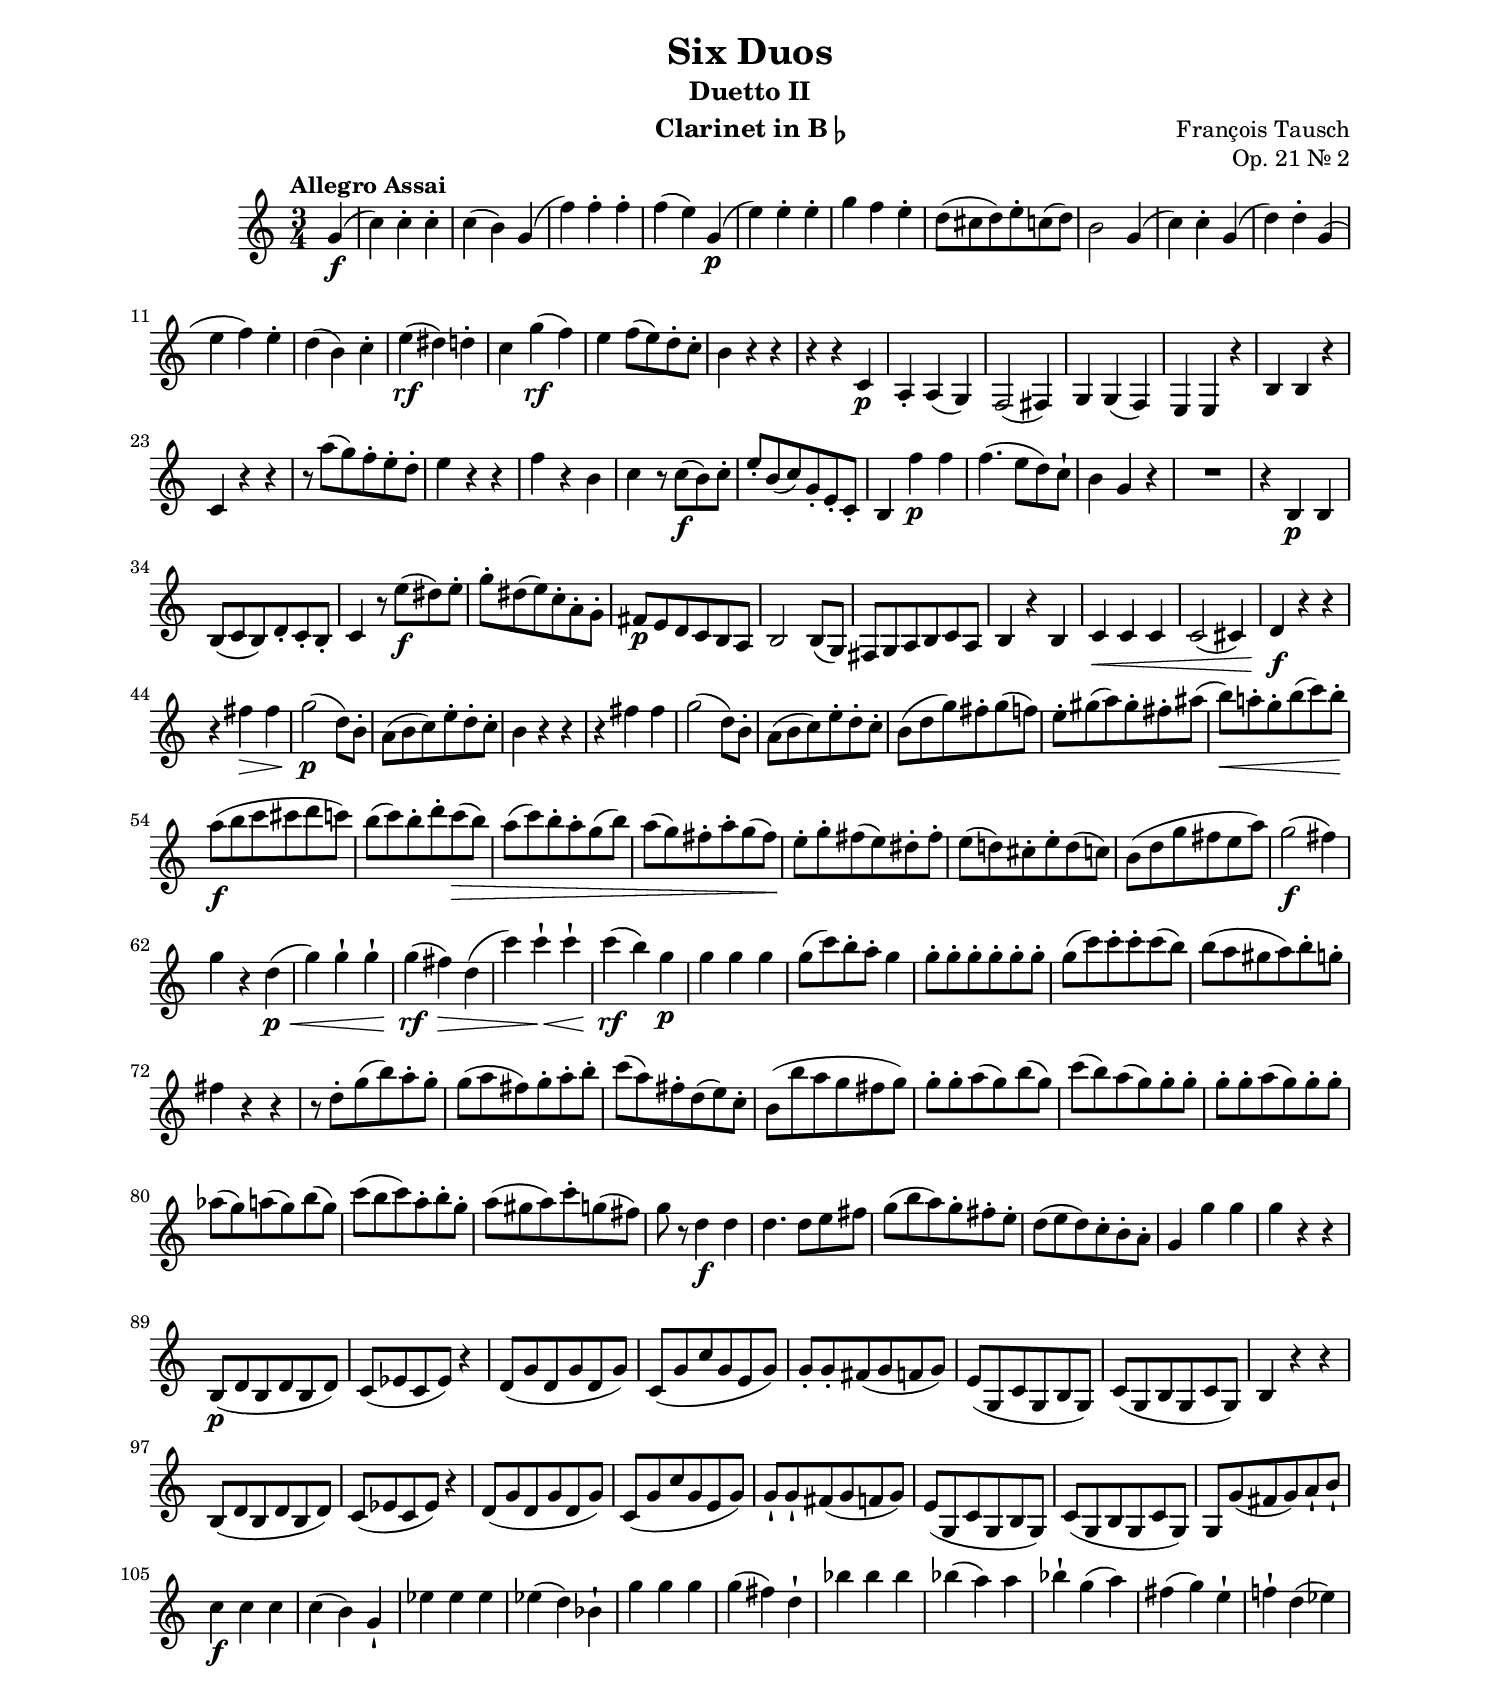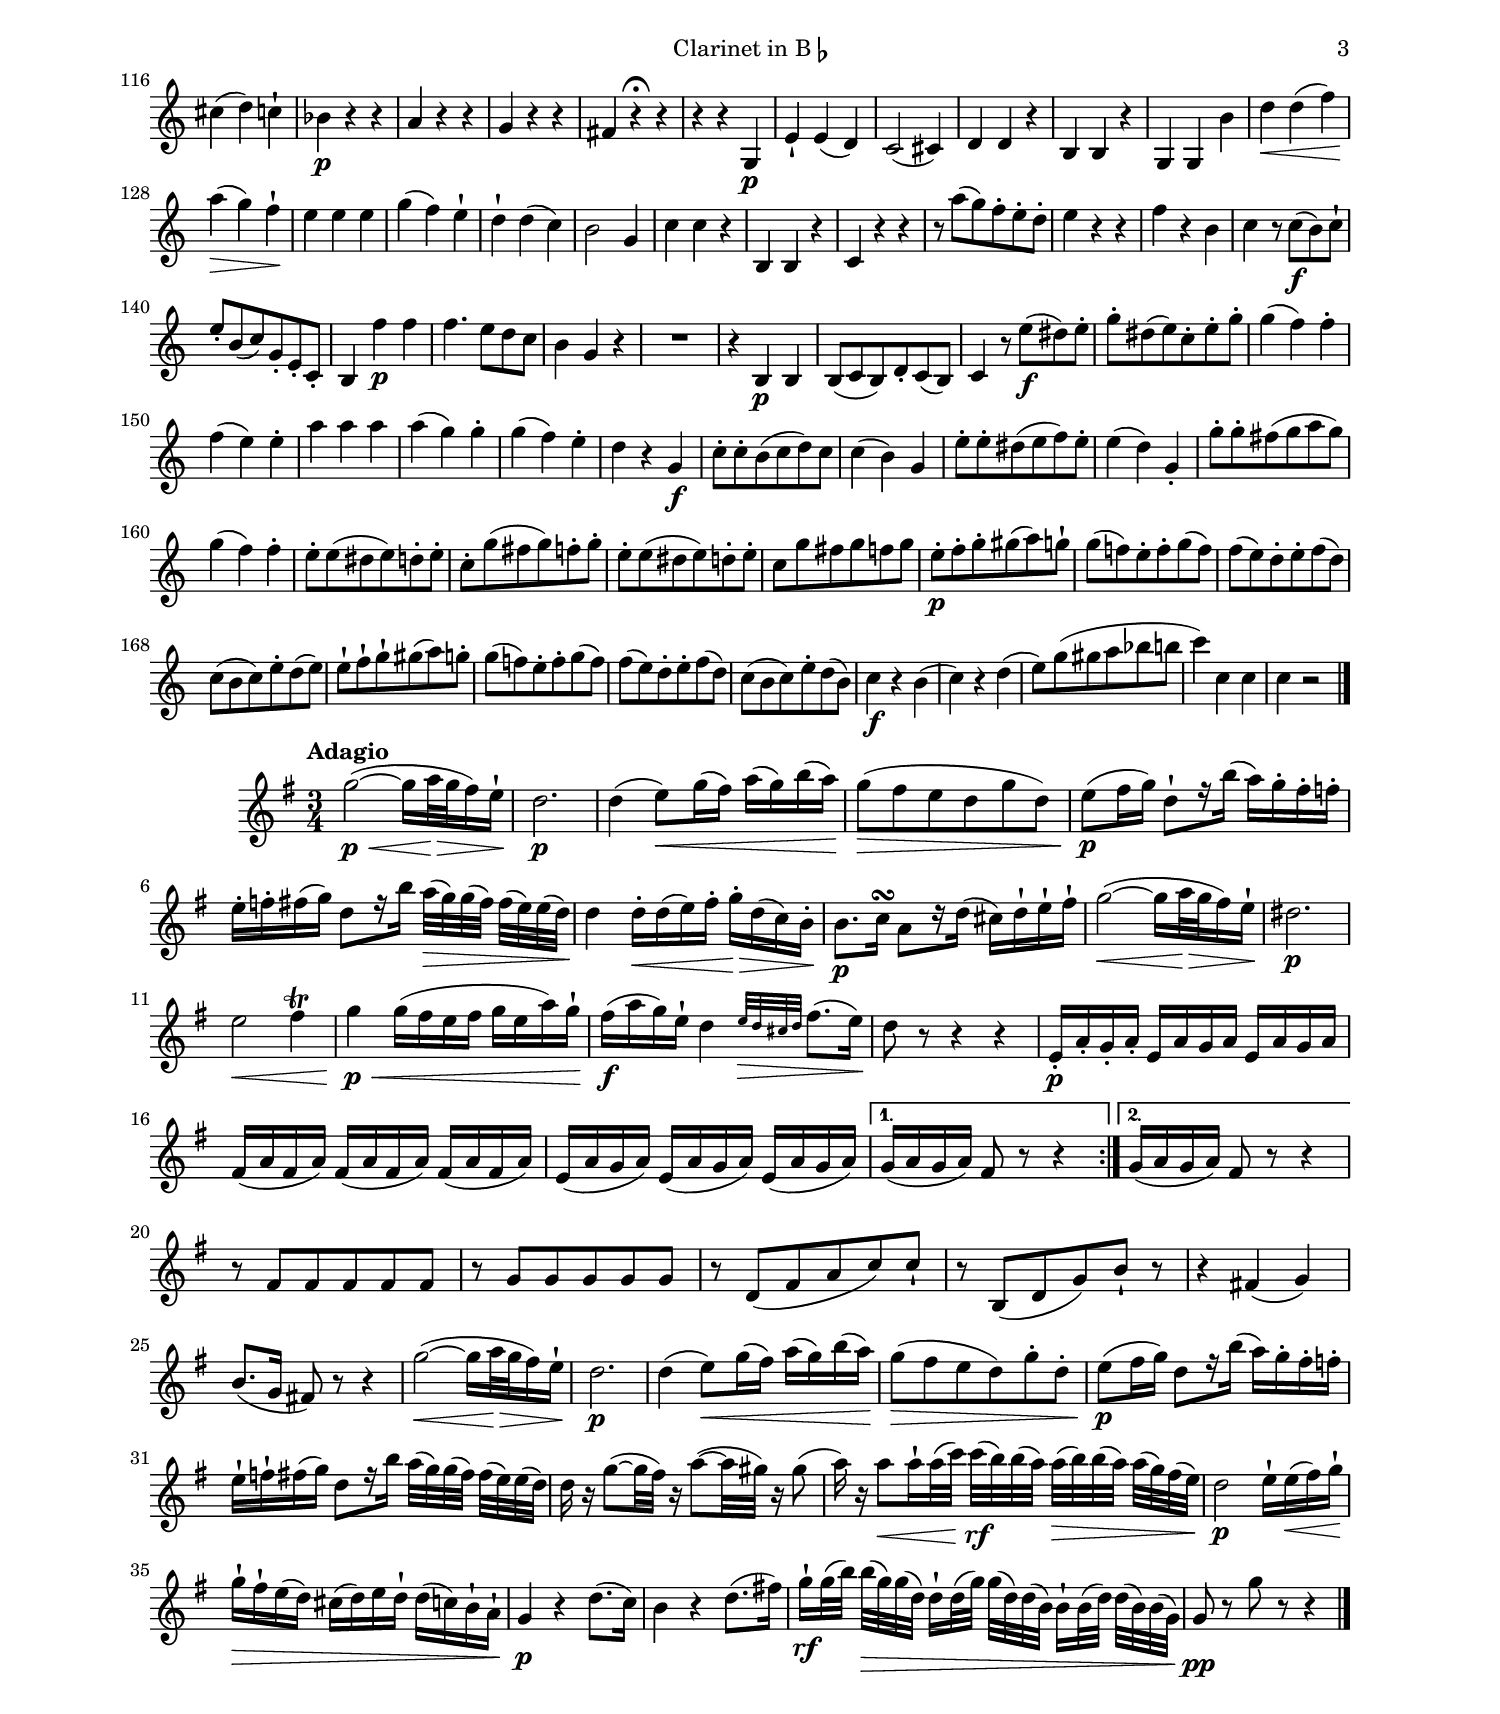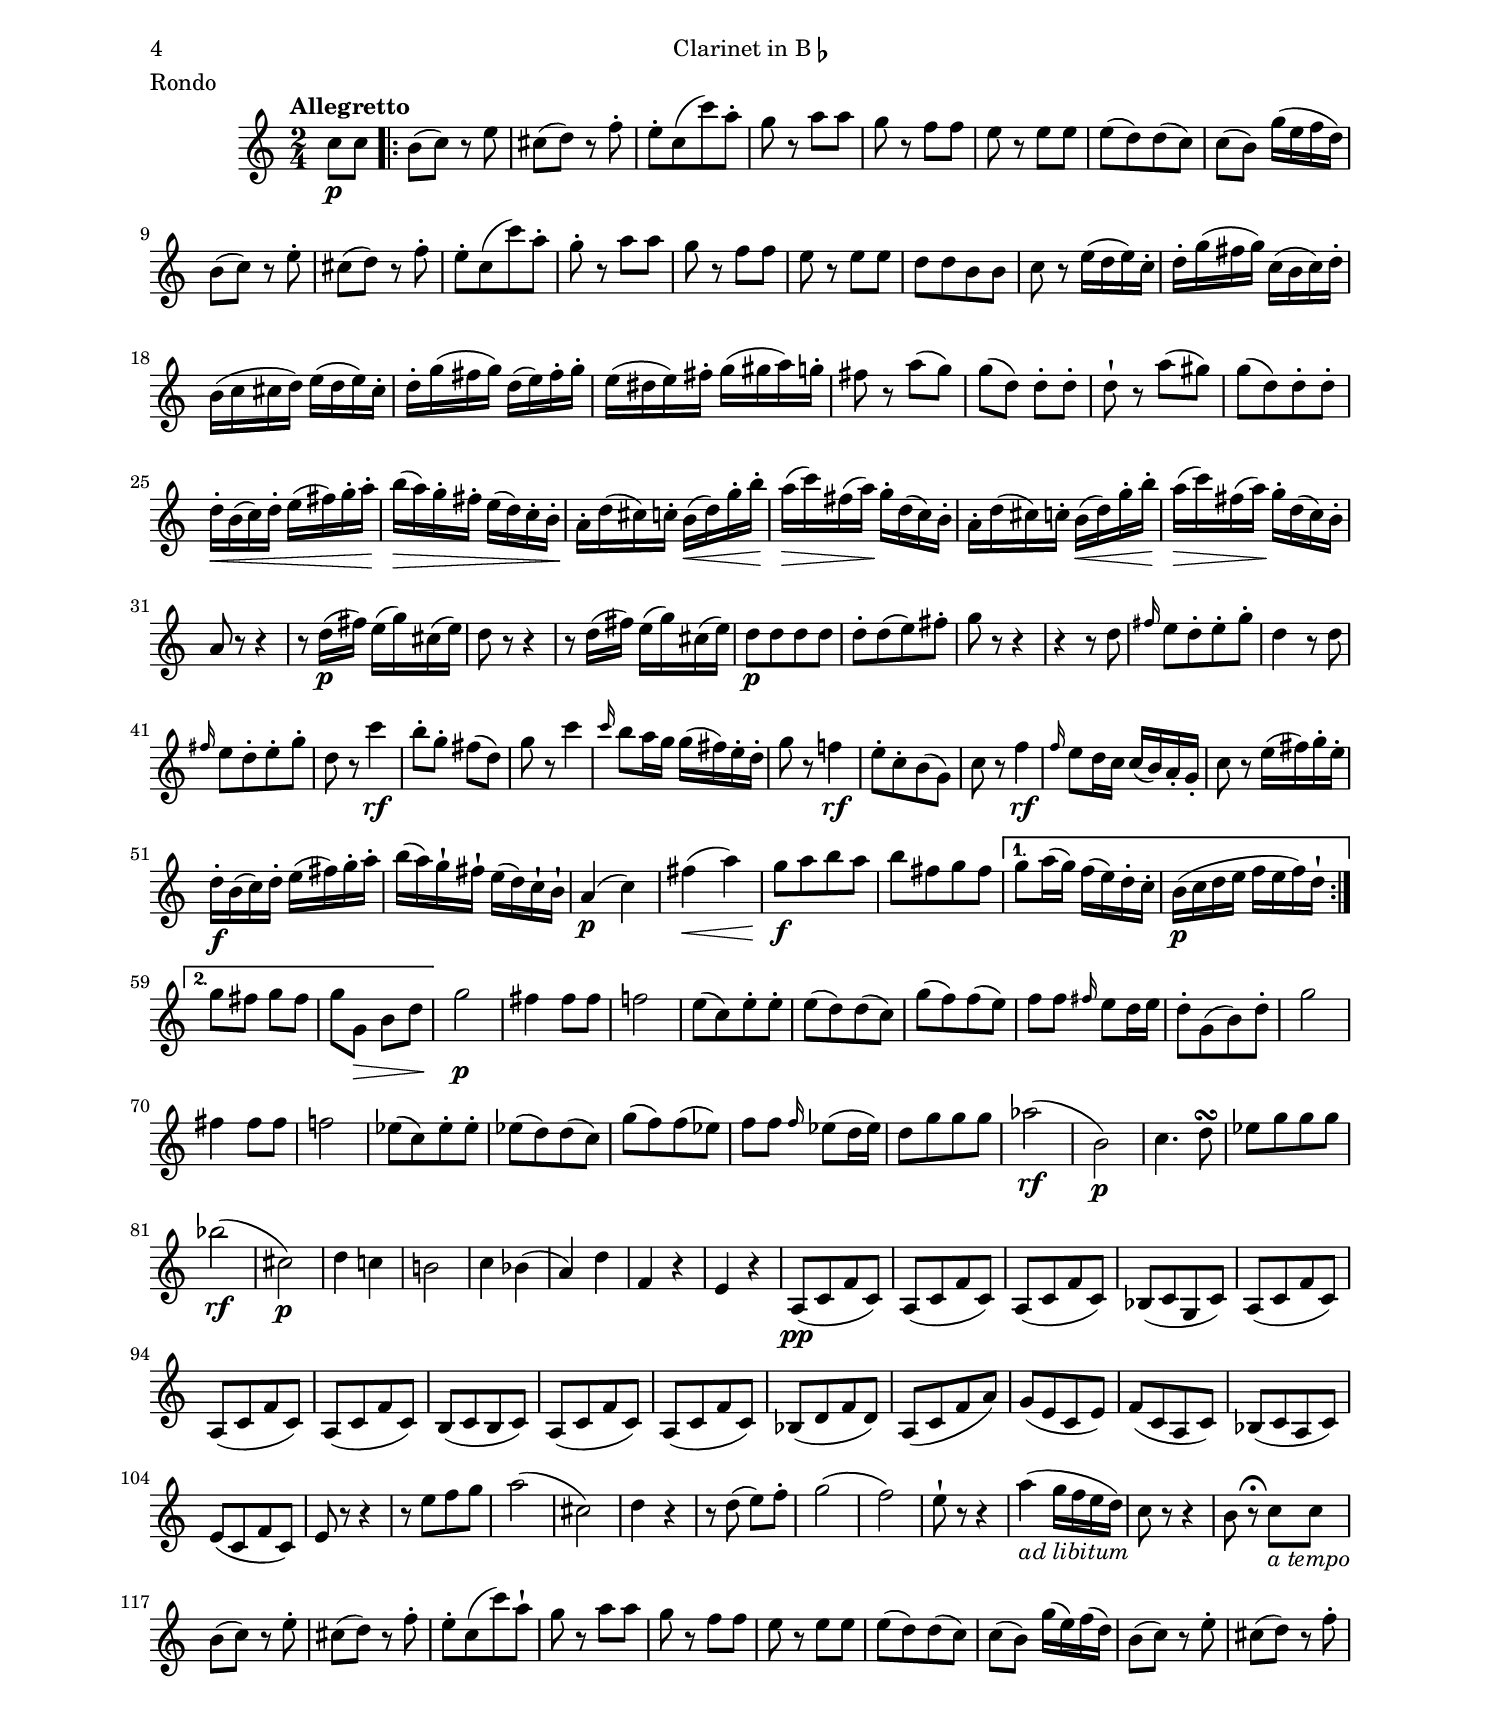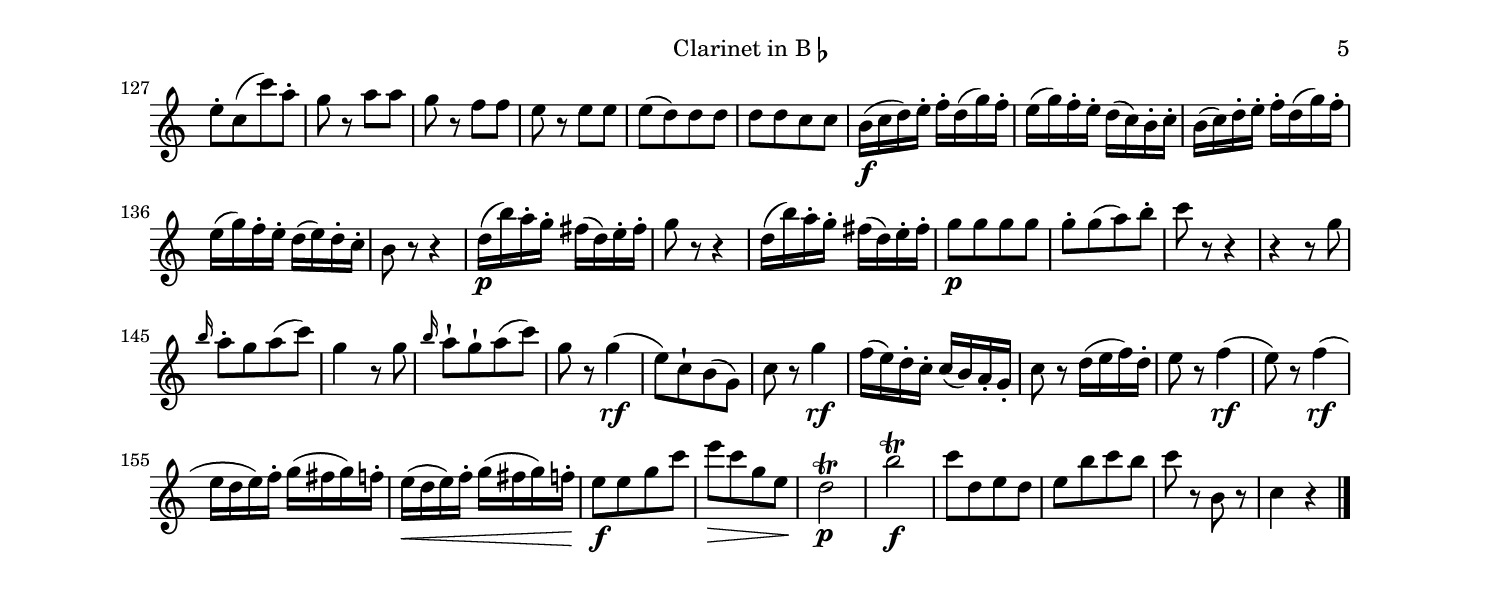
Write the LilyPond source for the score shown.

\version "2.19.64"
\pointAndClickOff

\include "../defs.ly"
TwoOneClarinet = \relative g' {
    \transposition bes
    \clef "treble"
    \key c \major
    \time 3/4
    \partial 4
    \tempo "Allegro Assai" 2.=68
    g4 \f ( | % 1
    c4 ) c4 -. c4 -. | % 2
    c4 ( b4 ) g4 ( | % 3
    f'4 ) f4 -. f4 -. | % 4
    f4 ( e4 ) g,4 \p ( | % 5
    e'4 ) e4 -. e4 -. | % 6
    g4 f4 e4 -. | % 7
    d8 ( cis8 d8 ) e8 -. c8 ( d8 ) | % 8
    b2 g4 ( | % 9
    c4 ) c4 -. g4 ( | \barNumberCheck #10
    d'4 ) d4 -. g,4 ( | % 11
    e'4 f4 ) e4 -. | % 12
    d4 ( b4 ) c4 -. | % 13
    e4 \rf ( dis4 ) d4 -. | % 14
    c4 g'4 \rf ( f4 ) | % 15
    e4 f8 ( e8 ) d8 -. c8 -. | % 16
    b4 r4 r4 | % 17
    r4 r4 c,4 \p | % 18
    a4 -. a4 ( g4 ) | % 19
    f2 ( fis4 ) | \barNumberCheck #20
    g4 g4 ( f4 ) | % 21
    e4 e4 r4 | % 22
    b'4 b4 r4 | % 23
    c4 r4 r4 | % 24
    r8 a''8 ( g8 ) f8 -. e8 -. d8 -. | % 25
    e4 r4 r4 | % 26
    f4 r4 b,4 | % 27
    c4 r8 c8 \f ( b8 ) c8 -. | % 28
    e8 -. b8 ( c8 ) g8 -. e8 -. c8 -. | % 29
    b4 f''4 \p f4 | \barNumberCheck #30
    f4. ( e8 d8 ) c8 -! | % 31
    b4 g4 r4 | % 32
    R2. | % 33
    r4 b,4 \p b4 | % 34
    b8 ( c8 b8 ) d8 -. c8 -. b8 -. | % 35
    c4 r8 e'8 \f ( dis8 ) e8 -. | % 36
    g8 -. dis8 ( e8 ) c8 -. a8 -. g8 -. | % 37
    fis8 \p e8 d8 c8 b8 a8 | % 38
    b2 b8 ( g8 ) | % 39
    fis8 g8 a8 b8 c8 a8 | \barNumberCheck #40
    b4 r4 b4 | % 41
    c4 \< c4 c4 | % 42
    c2 ( cis4 ) | % 43
    d4 \f r4 r4 | % 44
    r4 fis'4 \> fis4 | % 45
    g2 \p ( d8 ) b8 -. | % 46
    a8 ( b8 c8 ) e8 -. d8 -. c8 -. | % 47
    b4 r4 r4 | % 48
    r4 fis'4 fis4 | % 49
    g2 ( d8 ) b8 -. | \barNumberCheck #50
    a8 ( b8 c8 ) e8 -. d8 -. c8 -. | % 51
    b8 ( d8 g8 ) fis8 -. g8 ( f8 ) | % 52
    e8 -. gis8 ( a8 ) gis8 -. fis8 -. ais8 ( | % 53
    b8 ) \< a!8 -. g8 -. b8 ( c8 ) b8 -. | % 54
    a8 \f ( b8 c8 cis8 d8 c8 ) | % 55
    b8 ( c8 ) b8 -. d8 -. c8 \> ( b8 ) | % 56
    a8 ( c8 ) b8 -. a8 -. g8 ( b8 ) | % 57
    a8 ( g8 ) fis8 -. a8 -. g8 ( fis8 ) \! | % 58
    e8 -. g8 -. fis8 ( e8 ) dis8 -. fis8 -. | % 59
    e8 ( d!8 ) cis8 -. e8 -. d8 ( c8 ) | \barNumberCheck #60
    b8 ( d8 g8 fis8 e8 a8 ) | % 61
    g2 \f ( fis4 ) | % 62
    g4 r4 d4 \p \< ( | % 63
    g4  ) g4 -!  g4 -! | % 64
    g4 \rf ( fis4 ) \> d4 ( | % 65
    c'4 ) c4 -! \< c4 -! | % 66
    c4 \rf ( b4 ) g4 \p | % 67
    g4 g4 g4 | % 68
    g8 ( c8 ) b8 -. a8 -. g4 | % 69
    g8 -. g8 -. g8 -. g8 -. g8 -. g8 -. | \barNumberCheck #70
    g8 ( c8 ) c8 -. c8 -. c8 ( b8 ) | % 71
    b8 ( a8 gis8 a8 ) b8 -. g8 -. | % 72
    fis4 r4 r4 | % 73
    r8 d8 -. g8 ( b8 ) a8 -. g8 -. | % 74
    g8 ( a8 fis8 ) g8 -. a8 -. b8 -. | % 75
    c8 ( a8 ) fis8 -. d8 ( e8 ) c8 -. | % 76
    b8 ( b'8 a8 g8 fis8 g8 ) | % 77
    g8 -. g8 -. a8 ( g8 ) b8 ( g8 ) | % 78
    c8 ( b8 ) a8 ( g8 ) g8 -. g8 -. | % 79
    g8 -. g8 -. a8 ( g8 ) g8 -. g8 -. | \barNumberCheck #80
    as8 ( g8 ) a8 ( g8 ) b8 ( g8 ) | % 81
    c8 ( b8 c8 ) a8 -. b8 -. g8 -. | % 82
    a8 ( gis8 a8 ) c8 -. g8 ( fis8 ) | % 83
    g8 r8 d4 \f d4 | % 84
    d4. d8 e8 fis8 | % 85
    g8 ( b8 a8 ) g8 -. fis8 -. e8 -. | % 86
    d8 ( e8 d8 ) c8 -. b8 -. a8 -. | % 87
    g4 g'4 g4 | % 88
    g4 r4 r4 | % 89
    b,,8 \p ( d8 b8 d8 b8 d8 ) | \barNumberCheck #90
    c8 ( es8 c8 es8 ) r4 | % 91
    d8 ( g8 d8 g8 d8 g8 ) | % 92
    c,8 ( g'8 c8 g8 e8 g8 ) | % 93
    g8 -. g8 -. fis8 ( g8 f8 g8 ) | % 94
    e8 ( g,8 c8 g8 b8 g8 ) | % 95
    c8 ( g8 b8 g8 c8 g8 ) | % 96
    b4 r4 r4 | % 97
    b8 ( d8 b8 d8 b8 d8 ) | % 98
    c8 ( es8 c8 es8 ) r4 | % 99
    d8 ( g8 d8 g8 d8 g8 ) | \barNumberCheck #100
    c,8 ( g'8 c8 g8 e8 g8 ) | % 101
    g8 -! g8 -! fis8 ( g8 f8 g8 ) | % 102
    e8 ( g,8 c8 g8 b8 g8 ) | % 103
    c8 ( g8 b8 g8 c8 g8 ) | % 104
    g8 g'8 ( fis8 g8 ) a8 -! b8 -! | % 105
    c4 \f c4 c4 | % 106
    c4 ( b4 ) g4 -! | % 107
    es'4 es4 es4 | % 108
    es4 ( d4 ) bes4 -! | % 109
    g'4 g4 g4 | \barNumberCheck #110
    g4 ( fis4 ) d4 -! | % 111
    bes'4 bes4 bes4 | % 112
    bes4 ( a4 ) a4 | % 113
    bes4 -! g4 ( a4 ) | % 114
    fis4 ( g4 ) e4 -! | % 115
    f!4 -! d4 ( es4 ) | % 116
    cis4 ( d4 ) c4 -! | % 117
    bes4 \p r4 r4 | % 118
    a4 r4 r4 | % 119
    g4 r4 r4 | \barNumberCheck #120
    fis4 r4 ^\fermata r4 | % 121
    r4 r4 g,4 \p | % 122
    e'4 -! e4 ( d4 ) | % 123
    c2 ( cis4 ) | % 124
    d4 d4 r4 | % 125
    b4 b4 r4 | % 126
    g4 g4 b'4 | % 127
    d4 \< d4 ( f4 ) | % 128
    a4 \> ( g4 ) f4 -! \! | % 129
    e4 e4 e4 | \barNumberCheck #130
    g4 ( f4 ) e4 -! | % 131
    d4 -! d4 ( c4 ) | % 132
    b2 g4 | % 133
    c4 c4 r4 | % 134
    b,4 b4 r4 | % 135
    c4 r4 r4 | % 136
    r8 a''8 ( g8 ) f8 -. e8 -. d8 -. | % 137
    e4 r4 r4 | % 138
    f4 r4 b,4 | % 139
    c4 r8 c8 \f ( b8 ) c8 -! | \barNumberCheck #140
    e8 -. b8 ( c8 ) g8 -. e8 -. c8 -. | % 141
    b4 f''4 \p f4 | % 142
    f4. e8 d8 c8 | % 143
    b4 g4 r4 | % 144
    R2. | % 145
    r4 b,4 \p b4 | % 146
    b8 ( c8 b8 ) d8 -. c8 ( b8 ) | % 147
    c4 r8 e'8 \f ( dis8 ) e8 -. | % 148
    g8 -. dis8 ( e8 ) c8 -. e8 -. g8 -. | % 149
    g4 ( f4 ) f4 -. | \barNumberCheck #150
    f4 ( e4 ) e4 -. | % 151
    a4 a4 a4 | % 152
    a4 ( g4 ) g4 -. | % 153
    g4 ( f4 ) e4 -. | % 154
    d4 r4 g,4 \f | % 155
    c8 -. c8 -. b8 ( c8 d8 ) c8 | % 156
    c4 ( b4 ) g4 | % 157
    e'8 -. e8 -. dis8 ( e8 f8 ) e8 -. | % 158
    e4 ( d4 ) g,4 -. | % 159
    g'8 -. g8 -. fis8 ( g8 a8 g8 ) | \barNumberCheck #160
    g4 ( f4 ) f4 -. | % 161
    e8 -. e8 ( dis8 e8 ) d8 -. e8 -. | % 162
    c8 -. g'8 ( fis8 g8 ) f8 -. g8 -. | % 163
    e8 -. e8 ( dis8 e8 ) d8 -. e8 -. | % 164
    c8 g'8 fis8 g8 f8 g8 | % 165
    e8 -. \p f8 -. g8 -. gis8 ( a8 ) g8 -! | % 166
    g8 ( f!8 ) e8 -. f8 -. g8 ( f8 ) | % 167
    f8 ( e8 ) d8 -. e8 -. f8 ( d8 ) | % 168
    c8 ( b8 c8 ) e8 -. d8 ( e8 ) | % 169
    e8 -! f8 -! g8 -! gis8 ( a8 ) g8 -. | \barNumberCheck #170
    g8 ( f!8 ) e8 -. f8 -. g8 ( f8 ) | % 171
    f8 ( e8 ) d8 -. e8 -. f8 ( d8 ) | % 172
    c8 ( b8 c8 ) e8 -. d8 ( b8 ) | % 173
    c4 \f r4 b4 ( | % 174
    c4 ) r4 d4 ( | % 175
    e8 ) g8 ( gis8 a8 bes8 b8 | % 176
    c4 ) c,4 c4 | % 177
    c4 r2 \bar "|."
    }

TwoTwoClarinet = \relative g'' {
    \repeat volta 2 {
        \transposition bes
        \clef "treble"
        \key g \major
        \time 3/4 
        \tempo "Adagio" 4=48 | % 1
        g2 \p \< ( ~ g16 a32 \> g32 fis16 ) e16 -! | % 2
        d2.\p | % 3
        d4 ( e8 ) \< g16 ( fis16 ) a16 ( g16 ) b16 ( a16 ) | % 4
        g8 \> ( fis8 e8 d8 g8 d8 ) | % 5
        e8 \p ( fis16 g16 ) d8 -! [ r16 b'16 ] ( a16 ) g16 -. fis16 -. f16 -. | % 6
        e16 -. f16 -. fis16 ( g16 ) d8 [ r16 b'16 ]
          a32 \> [ ( g32 ) g32 ( fis32 ) ]
          fis32 ( e32 ) e32 ( d32 ) \! | % 7
        d4 d16 -. \< d16 ( e16 ) fis16 -.
            g16 -. \> d16 ( c16 ) b16 -. \! | % 8
        b8. \p c16 \turn a8 [ r16 d16 ] ( cis16 ) d16 -! e16 -! fis16 -! | % 9
        g2 \< ( ~ g16 a32 \> g32 fis16 ) e16 -! | \barNumberCheck #10
        dis2. \p | % 11
        e2 \< fis4 \trill | % 12
        g4 \p \< g16 ( fis16 e16 fis16 g16 e16 a16 ) g16 -! | % 13
        fis16 \f ( a16 g16 ) e16 -! d4 \grace { e32 \> d32 cis32 d32 } fis8. (
        e16 ) \! | % 14
        d8 r8 r4 r4 | % 15
        e,16 -. \p a16 -. g16 -. a16 -. e16 a16 g16 a16 e16 a16 g16 a16 | % 16
        fis16 ( a16 fis16 a16 ) fis16 ( a16 fis16 a16 ) fis16 ( a16 fis16
        a16 ) | % 17
        e16 ( a16 g16 a16 ) e16 ( a16 g16 a16 ) e16 ( a16 g16 a16 ) }
        % original has no first and second ending in clarinet part because
        % they are identical
        \alternative {
          { g16 ( a16 g16 a16 ) fis8 r8 r4 }
          { g16 ( a16 g16 a16 ) fis8 r8 r4 }
        } | \barNumberCheck #20
    r8 fis8 fis8 fis8 fis8 fis8 | % 21
    r8 g8 g8 g8 g8 g8 | % 22
    r8 d8 ( fis8 a8 c8 ) c8 -! | % 23
    r8 b,8 ( d8 g8 ) b8 -! r8 | % 24
    r4 fis!4 ( g4 ) | % 25
    b8. ( g16 fis!8 ) r8 r4 | % 26
    g'2 \< ( ~ g16 a32 \> g32 fis16 ) e16 -! | % 27
    d2. \p | % 28
    d4 ( e8 ) \< g16 ( fis16 ) a16 ( g16 ) b16 ( a16 ) | % 29
    g8 \> ( fis8 e8 d8 ) g8 -. d8 -. | \barNumberCheck #30
    e8 \p ( fis16 g16 ) d8 [ r16 b'16 ] ( a16 ) g16 -. fis16 -. f16 -. | % 31
    e16 -! f16 -! fis16 ( g16 ) d8 [ r16 b'16 ]
      a32 [ ( g32 ) g32 ( fis32 ) ]
      fis32 [ ( e32 ) e32 ( d32 ) ] | % 32
    d16 r16 g8 [ ( ~ g32 fis32 ) ]
      r16 a8 [ ( ~ a32 gis32 ) ] r16 gis8 ( | % 33
    a16 ) r16 a8 [ \< a16 -! a32 ( c32 ) ]
      c32 \rf [ ( b32 ) b32 ( a32 ) ]
      a32 \> [ ( b32 ) b32 ( a32 ) ]
      a32 [ ( g32 ) fis32 ( e32 ) ] | % 34
    d2 \p e16 -! e16 \< ( fis16 ) g16 -! | % 35
    g16 -! \> fis16 -! e16 ( d16 ) cis16 ( d16 ) e16 d16 -! d16 ( c16 ) b16
    -! a16 -! | % 36
    g4 \p r4 d'8. ( c16 ) | % 37
    b4 r4 d8. ( fis!16 ) | % 38
    g16 -! \rf [ g32 ( b32 ) ]
      b32 \> [ ( g32 ) g32 ( d32 ) ]
      d16 -! [ d32 ( g32 ) ]
      g32 [ ( d32 ) d32 ( b32 ) ]
      b16 -! [ b32 ( d32 ) ]
      d32 [ ( b32 ) b32 ( g32 ) ] | % 39
    g8 \pp r8 g'8 r8 r4 \bar "|."
}

TwoThreeClarinet = \relative c'' {
    \transposition bes
    \clef "treble"
    \key c \major
    \time 2/4
    \partial 4
    \tempo Allegretto 4=120
    c8 \p c8
    \repeat volta 2 {
        | % 1
        b8 ( c8 ) r8 e8 | % 2
        cis8 ( d8 ) r8 f8 -. | % 3
        e8 -. [ c8 ( c'8 ) a8 -. ] | % 4
        g8 r8 a8 a8 | % 5
        g8 r8 f8 f8 | % 6
        e8 r8 e8 e8 | % 7
        e8 [ ( d8 ) d8 ( c8 ) ] | % 8
        c8 ( b8 ) g'16 ( e16 f16 d16 ) | % 9
        b8 ( c8 ) r8 e8 -. | \barNumberCheck #10
        cis8 ( d8 ) r8 f8 -. | % 11
        e8 -. [ c8 ( c'8 ) a8 -. ] | % 12
        g8 -. r8 a8 a8 | % 13
        g8 r8 f8 f8 | % 14
        e8 r8 e8 e8 | % 15
        d8 [ d8 b8 b8 ] | % 16
        c8 r8 e16 ( d16 e16 ) c16 -. | % 17
        d16 -. g16 ( fis16 g16 ) c,16 ( b16 c16 ) d16 -. | % 18
        b16 ( c16 cis16 d16 ) e16 ( d16 e16 ) cis16 -. | % 19
        d16 -. g16 ( fis16 g16 ) d16 ( e16 ) fis16 -. g16 -. |
        \barNumberCheck #20
        e16 ( dis16 e16 ) fis16 -. g16 ( gis16 a16 ) g16 -. | % 21
        fis8 r8 a8 ( g8 ) | % 22
        g8 ( d8 ) d8 -. d8 -. | % 23
        d8 -! r8 a'8 ( gis8 ) | % 24
        g8 [ ( d8 ) d8 -. d8 -. ] | % 25
        d16 -. \< b16 ( c16 ) d16 -. e16 ( fis16 ) g16 -. a16 -. | % 26
        b16 \> ( a16 ) g16 -. fis16 -. e16 ( d16 ) c16 -. b16 -. \! | % 27
        a16 -. d16 ( cis16 ) c16 -.
          b16 \< ( d16 ) g16 -. b16 -. | % 28
        a16 \> ( c16 ) fis,16 ( a16 ) \!
          g16 -. d16 ( c16 ) b16 -. | % 29
        a16 -. d16 ( cis16 ) c16 -.
          b16 \< ( d16 ) g16 -. b16 -. |
        \barNumberCheck #30
        a16 \> ( c16 ) fis,16 ( a16 ) \!
          g16 -. d16 ( c16 ) b16 -. | % 31
        a8 r8 r4 | % 32
        r8 d16 \p ( fis16 ) e16 ( g16 ) cis,16 ( e16 ) | % 33
        d8 r8 r4 | % 34
        r8 d16 ( fis16 ) e16 ( g16 ) cis,16 ( e16 ) | % 35
        d8 \p [ d8 d8 d8 ] | % 36
        d8 -. [ d8 ( e8 ) fis8 -. ] | % 37
        g8 r8 r4 | % 38
        r4 r8 d8 | % 39
        \grace { fis16 } e8 [ d8 -. e8 -. g8 -. ] | \barNumberCheck #40
        d4 r8 d8 | % 41
        \grace { fis16 } e8 [ d8 -. e8 -. g8 -. ] | % 42
        d8 r8 c'4 \rf | % 43
        b8 -. g8 -. fis8 ( d8 ) | % 44
        g8 r8 c4 | % 45
        \grace { c16 } b8 a16 g16 g16 ( fis16 ) e16 -. d16 -. | % 46
        g8 r8 f!4 \rf | % 47
        e8 -. [ c8 -. b8 ( g8 ) ] | % 48
        c8 r8 f4 \rf | % 49
        \grace { f16 } e8 d16 c16 c16 ( b16 ) a16 -. g16 -. |
        \barNumberCheck #50
        c8 r8 e16 ( fis16 ) g16 -. e16 -. | % 51
        d16 -. \f b16 ( c16 ) d16 -. e16 ( fis16 ) g16 -. a16 -. | % 52
        b16 ( a16 ) g16 -! fis16 -! e16 ( d16 ) c16 -! b16 -! | % 53
        a4 \p ( c4 ) | % 54
        fis4 \< ( a4 ) | % 55
        g8 \f [ a8 b8 a8 ] | % 56
        b8 [ fis8 g8 fis8 ]
    }
    \alternative {
        {
            g8 a16 ( g16 ) f16 ( e16 ) d16 -. c16 -. | 
            b16 \p ( c16 d16 e16 f16 e16 f16 ) d16 -!
        }
        {
            g8 fis8 g8 fis8 | 
            g8 g,8 \> b8 d8
        }
    } | % 61
    g2 \p | % 62
    fis4 fis8 fis8 | % 63
    f!2 | % 64
    e8 [ ( c8 ) e8 -. e8 -. ] | % 65
    e8 [ ( d8 ) d8 ( c8 ) ] | % 66
    g'8 [ ( f8 ) f8 ( e8 ) ] | % 67
    f8 f8 \grace { fis16 } e8 d16 e16 | % 68
    d8 -. [ g,8 ( b8 ) d8 -. ] | % 69
    g2 | \barNumberCheck #70
    fis4 fis8 fis8 | % 71
    f!2 | % 72
    es8 [ ( c8 ) es8 -. es8 -. ] | % 73
    es8 [ ( d8 ) d8 ( c8 ) ] | % 74
    g'8 [ ( f8 ) f8 ( es8 ) ] | % 75
    f8 f8 \grace { f16 } es8 ( d16 es16 ) | % 76
    d8 [ g8 g8 g8 ] | % 77
    as2 \rf ( | % 78
    b,2 \p ) | % 79
    c4. d8 \turn | \barNumberCheck #80
    es8 [ g8 g8 g8 ] | % 81
    bes2 \rf ( | % 82
    cis,2 \p ) | % 83
    d4 c!4 | % 84
    b!2 | % 85
    c4 bes4 ( | % 86
    a4 ) d4 | % 87
    f,4 r4 | % 88
    e4 r4 | % 89
    a,8 \pp [ ( c8 f8 c8 ) ] | \barNumberCheck #90
    a8 [ ( c8 f8 c8 ) ] | % 91
    a8 [ ( c8 f8 c8 ) ] | % 92
    bes8 [ ( c8 g8 c8 ) ] | % 93
    a8 [ ( c8 f8 c8 ) ] | % 94
    a8 [ ( c8 f8 c8 ) ] | % 95
    a8 [ ( c8 f8 c8 ) ] | % 96
    b8 [ ( c8 b8 c8 ) ] | % 97
    a8 [ ( c8 f8 c8 ) ] | % 98
    a8 [ ( c8 f8 c8 ) ] | % 99
    bes8 [ ( d8 f8 d8 ) ] | \barNumberCheck #100
    a8 [ ( c8 f8 a8 ) ] | % 101
    g8 [ ( e8 c8 e8 ) ] | % 102
    f8 [ ( c8 a8 c8 ) ] | % 103
    bes8 [ ( c8 a8 c8 ) ] | % 104
    e8 [ ( c8 f8 c8 ) ] | % 105
    e8 r8 r4 | % 106
    r8 e'8 [ f8 g8 ] | % 107
    a2 ( | % 108
    cis,2 ) | % 109
    d4 r4 | \barNumberCheck #110
    r8 d8 ( e8 ) f8 -. | % 111
    g2 ( | % 112
    f2 ) | % 113
    e8 -! r8 r4 | % 114
    a4 _\adlib ( g16 f16 e16 d16 ) | % 115
    c8 r8 r4 | % 116
    b8 r8 ^\fermata c8 _\atempo c8 | % 117
    b8 ( c8 ) r8 e8 -. | % 118
    cis8 ( d8 ) r8 f8 -. | % 119
    e8 -. [ c8 ( c'8 ) a8 -! ] | \barNumberCheck #120
    g8 r8 a8 a8 | % 121
    g8 r8 f8 f8 | % 122
    e8 r8 e8 e8 | % 123
    e8 [ ( d8 ) d8 ( c8 ) ] | % 124
    c8 ( b8 ) g'16 ( e16 ) f16 ( d16 ) | % 125
    b8 ( c8 ) r8 e8 -. | % 126
    cis8 ( d8 ) r8 f8 -. | % 127
    e8 -. [ c8 ( c'8 ) a8 -. ] | % 128
    g8 r8 a8 a8 | % 129
    g8 r8 f8 f8 | \barNumberCheck #130
    e8 r8 e8 e8 | % 131
    e8 [ ( d8 ) d8 d8 ] | % 132
    d8 [ d8 c8 c8 ] | % 133
    b16 \f ( c16 d16 ) e16 -. f16 -. d16 ( g16 ) f16 -. | % 134
    e16 ( g16 ) f16 -. e16 -. d16 ( c16 ) b16 -. c16 -. | % 135
    b16 ( c16 ) d16 -. e16 -. f16 -. d16 ( g16 ) f16 -. | % 136
    e16 ( g16 ) f16 -. e16 -. d16 ( e16 ) d16 -. c16 -. | % 137
    b8 r8 r4 | % 138
    d16 \p ( b'16 ) a16 -. g16 -. fis16 ( d16 ) e16 -. fis16 -. | % 139
    g8 r8 r4 | \barNumberCheck #140
    d16 ( b'16 ) a16 -. g16 -. fis16 ( d16 ) e16 -. fis16 -. | % 141
    g8 \p [ g8 g8 g8 ] | % 142
    g8 -. [ g8 ( a8 ) b8 -. ] | % 143
    c8 r8 r4 | % 144
    r4 r8 g8 | % 145
    \grace { b16 } a8 -. [ g8 a8 ( c8 ) ] | % 146
    g4 r8 g8 | % 147
    \grace { b16 } a8 -! [ g8 -! a8 ( c8 ) ] | % 148
    g8 r8 g4 \rf ( | % 149
    e8 ) [ c8 -! b8 ( g8 ) ] | \barNumberCheck #150
    c8 r8 g'4 \rf | % 151
    f16 ( e16 ) d16 -. c16 -. c16 ( b16 ) a16 -. g16 -. | % 152
    c8 r8 d16 ( e16 f16 ) d16 -. | % 153
    e8 r8 f4 \rf ( | % 154
    e8 ) r8 f4 \rf ( | % 155
    e16 d16 e16 ) f16 -. g16 ( fis16 g16 ) f16 -. | % 156
    e16 \< ( d16 e16 ) f16 -. g16 ( fis16 g16 ) f16 -. | % 157
    e8 \f [ e8 g8 c8 ] | % 158
    e8 \> [ c8 g8 e8 ] | % 159
    d2 \trill \p | \barNumberCheck #160
    b'2 \trill \f | % 161
    c8 [ d,8 e8 d8 ] | % 162
    e8 [ b'8 c8 b8 ] | % 163
    c8 r8 b,8 r8 | % 164
    c4 r4 \bar "|."
}


\header {
  title =  "Six Duos"
  composer = "François Tausch"
  instrument = \markup { "Clarinet in B" \flat }
}

\paper {
  paper-width = 10\in
  paper-height = 13\in
  top-margin = 1.0\in
  bottom-margin = 1.0\in
  left-margin = 1.0\in
  right-margin = 1.0\in
  page-breaking = #ly:page-turn-breaking
  first-page-number = 2
}

\bookpart {
  \header {
    subtitle = "Duetto II"
  }

  \score {
    \keepWithTag #'(withCue edited)
    \removeWithTag #'orig
    <<
      \new Staff
        <<
          \context Staff <<
            \set Score.tempoHideNote = ##t
            \context Voice { \TwoOneClarinet }
          >>
        >>
    >>
    \header {
        opus = "Op. 21 № 2"
    }
    \layout {}
  }

  \score {
    \keepWithTag #'(withCue edited)
    \removeWithTag #'orig
    <<
      \new Staff
        <<
          \context Staff <<
            \set Score.tempoHideNote = ##t
            \context Voice { \TwoTwoClarinet }
          >>
        >>
    >>
    \layout {}
  }

  \score {
    \keepWithTag #'(withCue edited)
    \removeWithTag #'orig
    <<
      \new Staff
        <<
          \context Staff <<
            \set Score.tempoHideNote = ##t
            \context Voice { \TwoThreeClarinet }
          >>
        >>
    >>
    \header {
        piece = "Rondo"
    }
    \layout {}
  }
}